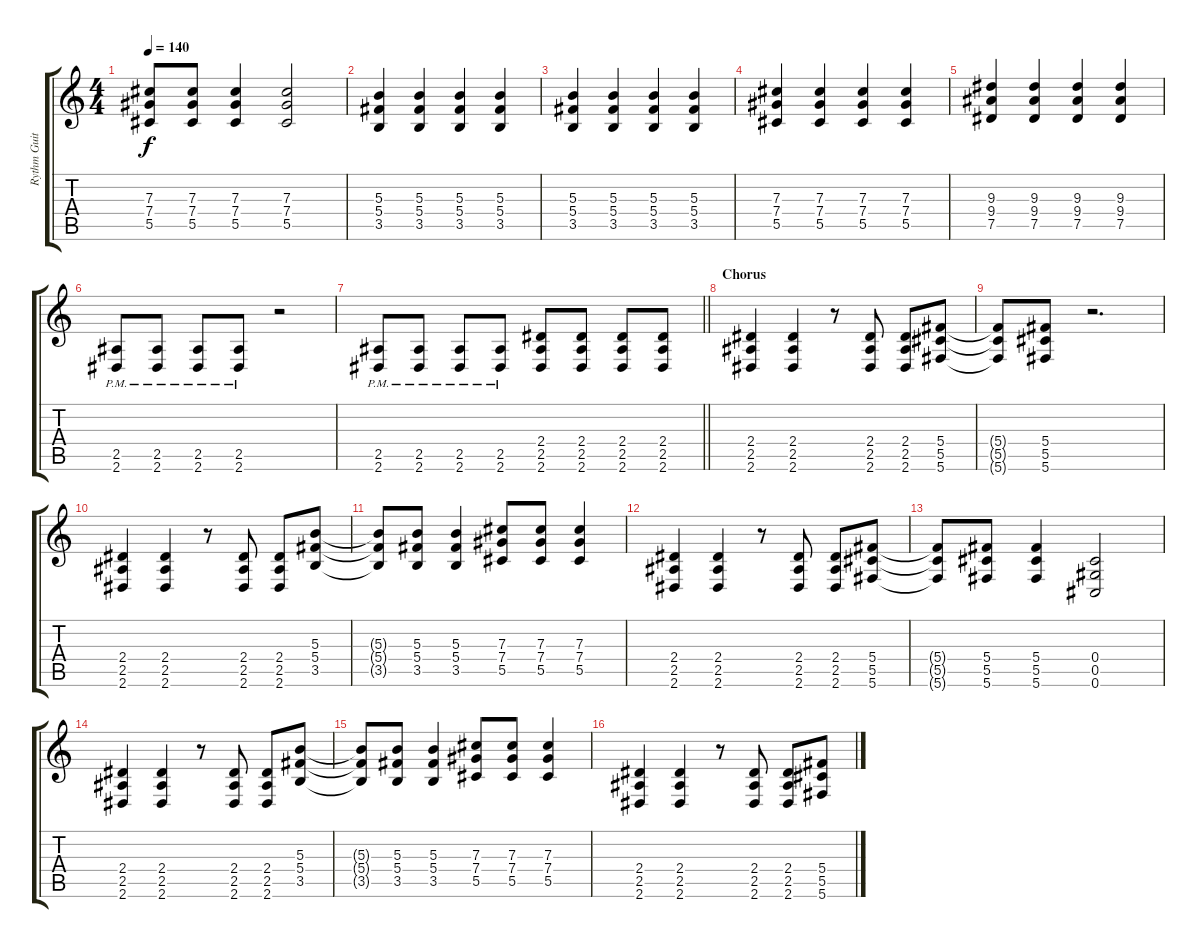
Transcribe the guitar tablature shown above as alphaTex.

\track ("Rythm Guitar" "Rythm Guit") {instrument distortionguitar bank 1}
\staff {score tabs}
\tuning (Eb4 Bb3 Gb3 Db3 Ab2 Db2) {hide}
\ts (4 4)
\tempo 140
\clef g2
\ks c
(7.3{t} 7.4{t} 5.5{t}).8{dy f} (7.3 7.4 5.5).8 (7.3 7.4 5.5).4 (7.3 7.4 5.5).2 |
(5.3 5.4 3.5).4 (5.3 5.4 3.5).4 (5.3 5.4 3.5).4 (5.3 5.4 3.5).4 |
(5.3 5.4 3.5).4 (5.3 5.4 3.5).4 (5.3 5.4 3.5).4 (5.3 5.4 3.5).4 |
(7.3 7.4 5.5).4 (7.3 7.4 5.5).4 (7.3 7.4 5.5).4 (7.3 7.4 5.5).4 |
(9.3 9.4 7.5).4 (9.3 9.4 7.5).4 (9.3 9.4 7.5).4 (9.3 9.4 7.5).4 |
(2.5{pm} 2.6{pm}).8 (2.5{pm} 2.6{pm}).8 (2.5{pm} 2.6{pm}).8 (2.5{pm} 2.6{pm}).8 r.2 |
\barLineRight lightlight
(2.5{pm} 2.6{pm}).8 (2.5{pm} 2.6{pm}).8 (2.5{pm} 2.6{pm}).8 (2.5{pm} 2.6{pm}).8 (2.4 2.5 2.6).8 (2.4 2.5 2.6).8 (2.4 2.5 2.6).8 (2.4 2.5 2.6).8 |
\section ("" "Chorus")
(2.4 2.5 2.6).4 (2.4 2.5 2.6).4 r.8 (2.4 2.5 2.6).8 (2.4 2.5 2.6).8 (5.4 5.5 5.6).8 |
(5.4{t} 5.5{t} 5.6{t}).8 (5.4 5.5 5.6).8 r.2{d} |
(2.4 2.5 2.6).4 (2.4 2.5 2.6).4 r.8 (2.4 2.5 2.6).8 (2.4 2.5 2.6).8 (5.3 5.4 3.5).8 |
(5.3{t} 5.4{t} 3.5{t}).8 (5.3 5.4 3.5).8 (5.3 5.4 3.5).4 (7.3 7.4 5.5).8 (7.3 7.4 5.5).8 (7.3 7.4 5.5).4 |
(2.4 2.5 2.6).4 (2.4 2.5 2.6).4 r.8 (2.4 2.5 2.6).8 (2.4 2.5 2.6).8 (5.4 5.5 5.6).8 |
(5.4{t} 5.5{t} 5.6{t}).8 (5.4 5.5 5.6).8 (5.4 5.5 5.6).4 (0.4 0.5 0.6).2 |
(2.4 2.5 2.6).4 (2.4 2.5 2.6).4 r.8 (2.4 2.5 2.6).8 (2.4 2.5 2.6).8 (5.3 5.4 3.5).8 |
(5.3{t} 5.4{t} 3.5{t}).8 (5.3 5.4 3.5).8 (5.3 5.4 3.5).4 (7.3 7.4 5.5).8 (7.3 7.4 5.5).8 (7.3 7.4 5.5).4 |
(2.4 2.5 2.6).4 (2.4 2.5 2.6).4 r.8 (2.4 2.5 2.6).8 (2.4 2.5 2.6).8 (5.4 5.5 5.6).8
